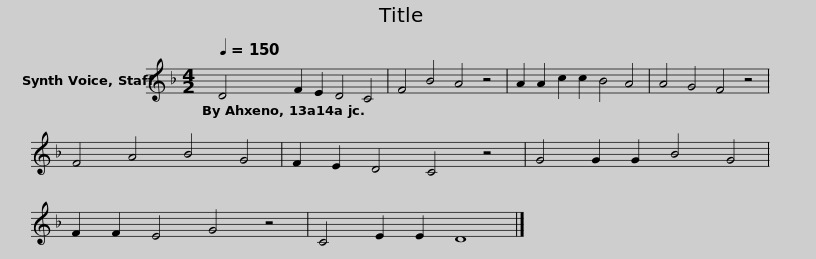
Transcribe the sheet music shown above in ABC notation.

X:1
L:1/8
Q:1/4=150
M:4/2
I:linebreak $
K:F
V:1 treble
V:1
 D4 F2 E2 D4 C4 | F4 B4 A4 z4 | A2 A2 c2 c2 B4 A4 | A4 G4 F4 z4 | F4 A4 B4 G4 | %5
 F2 E2 D4 C4 z4 | G4 G2 G2 B4 G4 |$ F2 F2 E4 G4 z4 | C4 E2 E2 D8 |] %9
